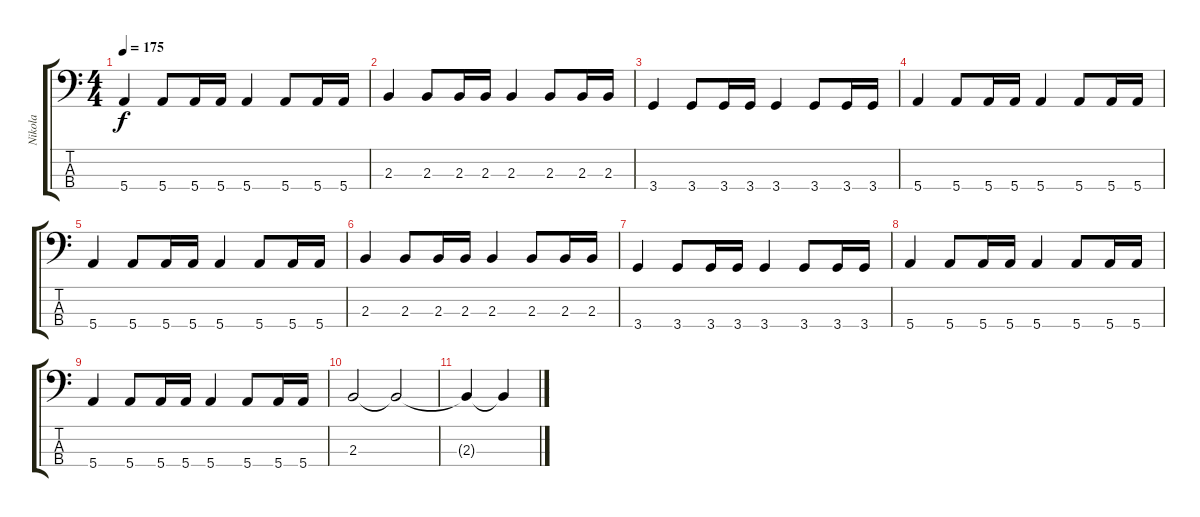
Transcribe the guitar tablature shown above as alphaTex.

\track ("Nikola" "Nikola") {instrument electricbasspick}
\staff {score tabs}
\tuning (G2 D2 A1 E1) {hide}
\ts (4 4)
\tempo 175
\clef f4
\ks c
5.4.4{dy f} 5.4.8 5.4.16 5.4.16 5.4.4 5.4.8 5.4.16 5.4.16 |
2.3.4 2.3.8 2.3.16 2.3.16 2.3.4 2.3.8 2.3.16 2.3.16 |
3.4.4 3.4.8 3.4.16 3.4.16 3.4.4 3.4.8 3.4.16 3.4.16 |
5.4.4 5.4.8 5.4.16 5.4.16 5.4.4 5.4.8 5.4.16 5.4.16 |
5.4.4 5.4.8 5.4.16 5.4.16 5.4.4 5.4.8 5.4.16 5.4.16 |
2.3.4 2.3.8 2.3.16 2.3.16 2.3.4 2.3.8 2.3.16 2.3.16 |
3.4.4 3.4.8 3.4.16 3.4.16 3.4.4 3.4.8 3.4.16 3.4.16 |
5.4.4 5.4.8 5.4.16 5.4.16 5.4.4 5.4.8 5.4.16 5.4.16 |
5.4.4 5.4.8 5.4.16 5.4.16 5.4.4 5.4.8 5.4.16 5.4.16 |
2.3.2 2.3{t}.2 |
2.3{t}.4 2.3{t}.4
